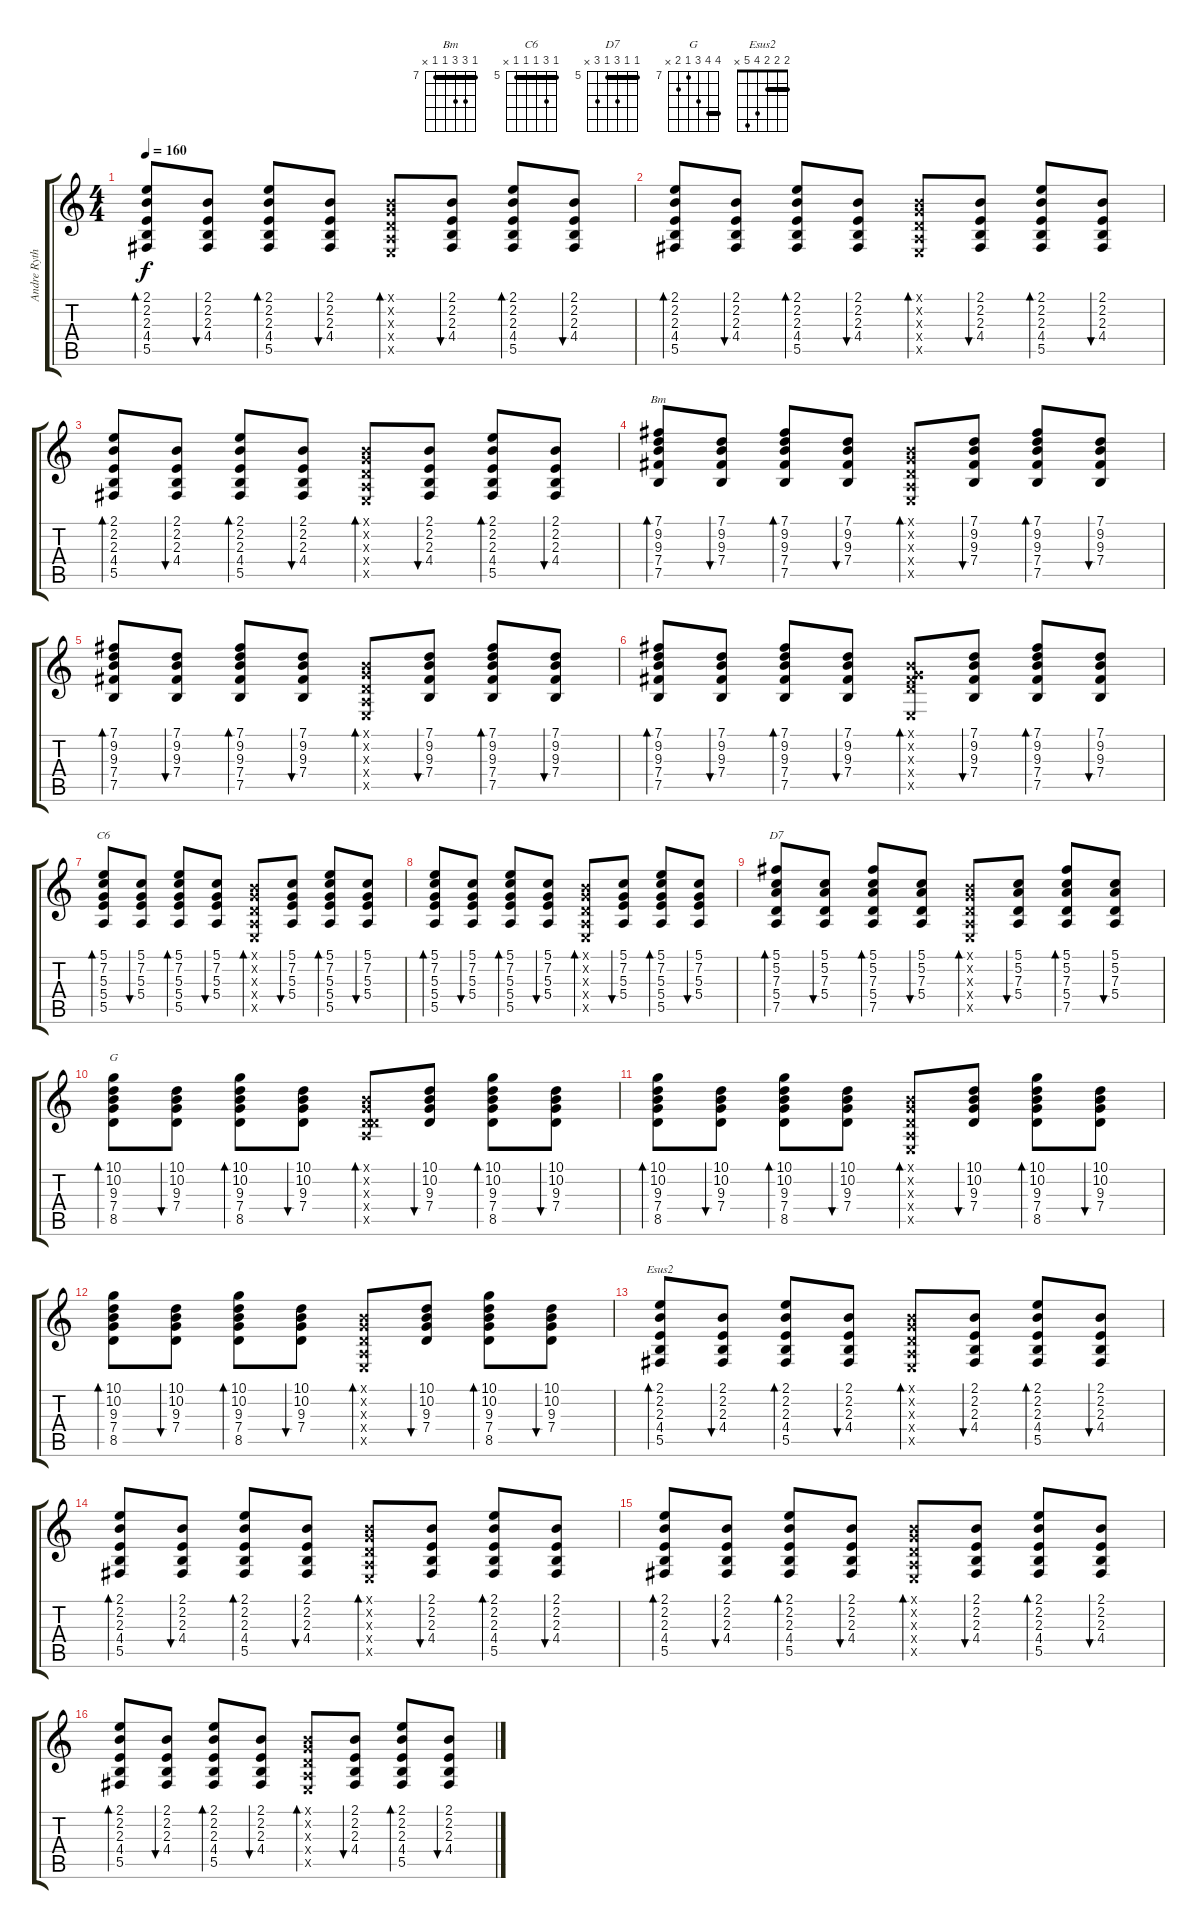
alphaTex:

\track ("Andre Rythm" "Andre Ryth") {instrument acousticguitarnylon}
\staff {score tabs}
\tuning (E2 A2 D3 G3 B3 E4) {hide}
\chord ("Bm" 7 9 9 7 7 x) {firstfret 7 barre 7}
\chord ("C6" 5 7 5 5 5 x) {firstfret 5 barre 5}
\chord ("D7" 5 5 7 5 7 x) {firstfret 5 barre 5}
\chord ("G" 10 10 9 7 8 x) {firstfret 7 barre 10}
\chord ("Esus2" 2 2 2 4 5 x) {barre 2}
\ts (4 4)
\tempo 160
\clef g2
\ks c
(2.1 2.2 2.3 4.4 5.5).8{bd 60 dy f} (2.1 2.2 2.3 4.4).8{bu 60} (2.1 2.2 2.3 4.4 5.5).8{bd 60} (2.1 2.2 2.3 4.4).8{bu 60} (0.1{x} 0.2{x} 0.3{x} 0.4{x} 0.5{x}).8{bd 60} (2.1 2.2 2.3 4.4).8{bu 60} (2.1 2.2 2.3 4.4 5.5).8{bd 60} (2.1 2.2 2.3 4.4).8{bu 60} |
(2.1 2.2 2.3 4.4 5.5).8{bd 60} (2.1 2.2 2.3 4.4).8{bu 60} (2.1 2.2 2.3 4.4 5.5).8{bd 60} (2.1 2.2 2.3 4.4).8{bu 60} (0.1{x} 0.2{x} 0.3{x} 0.4{x} 0.5{x}).8{bd 60} (2.1 2.2 2.3 4.4).8{bu 60} (2.1 2.2 2.3 4.4 5.5).8{bd 60} (2.1 2.2 2.3 4.4).8{bu 60} |
(2.1 2.2 2.3 4.4 5.5).8{bd 60} (2.1 2.2 2.3 4.4).8{bu 60} (2.1 2.2 2.3 4.4 5.5).8{bd 60} (2.1 2.2 2.3 4.4).8{bu 60} (0.1{x} 0.2{x} 0.3{x} 0.4{x} 0.5{x}).8{bd 60} (2.1 2.2 2.3 4.4).8{bu 60} (2.1 2.2 2.3 4.4 5.5).8{bd 60} (2.1 2.2 2.3 4.4).8{bu 60} |
(7.1 9.2 9.3 7.4 7.5).8{bd 60 ch "Bm"} (7.1 9.2 9.3 7.4).8{bu 60} (7.1 9.2 9.3 7.4 7.5).8{bd 60} (7.1 9.2 9.3 7.4).8{bu 60} (0.1{x} 0.2{x} 0.3{x} 0.4{x} 0.5{x}).8{bd 60} (7.1 9.2 9.3 7.4).8{bu 60} (7.1 9.2 9.3 7.4 7.5).8{bd 60} (7.1 9.2 9.3 7.4).8{bu 60} |
(7.1 9.2 9.3 7.4 7.5).8{bd 60} (7.1 9.2 9.3 7.4).8{bu 60} (7.1 9.2 9.3 7.4 7.5).8{bd 60} (7.1 9.2 9.3 7.4).8{bu 60} (0.1{x} 0.2{x} 0.3{x} 0.4{x} 0.5{x}).8{bd 60} (7.1 9.2 9.3 7.4).8{bu 60} (7.1 9.2 9.3 7.4 7.5).8{bd 60} (7.1 9.2 9.3 7.4).8{bu 60} |
(7.1 9.2 9.3 7.4 7.5).8{bd 60} (7.1 9.2 9.3 7.4).8{bu 60} (7.1 9.2 9.3 7.4 7.5).8{bd 60} (7.1 9.2 9.3 7.4).8{bu 60} (0.1{x} 9.2{x} 0.3{x} 0.4{x} 0.5{x}).8{bd 60} (7.1 9.2 9.3 7.4).8{bu 60} (7.1 9.2 9.3 7.4 7.5).8{bd 60} (7.1 9.2 9.3 7.4).8{bu 60} |
(5.1 7.2 5.3 5.4 5.5).8{bd 60 ch "C6"} (5.1 7.2 5.3 5.4).8{bu 60} (5.1 7.2 5.3 5.4 5.5).8{bd 60} (5.1 7.2 5.3 5.4).8{bu 60} (0.1{x} 0.2{x} 0.3{x} 0.4{x} 0.5{x}).8{bd 60} (5.1 7.2 5.3 5.4).8{bu 60} (5.1 7.2 5.3 5.4 5.5).8{bd 60} (5.1 7.2 5.3 5.4).8{bu 60} |
(5.1 7.2 5.3 5.4 5.5).8{bd 60} (5.1 7.2 5.3 5.4).8{bu 60} (5.1 7.2 5.3 5.4 5.5).8{bd 60} (5.1 7.2 5.3 5.4).8{bu 60} (0.1{x} 0.2{x} 0.3{x} 0.4{x} 0.5{x}).8{bd 60} (5.1 7.2 5.3 5.4).8{bu 60} (5.1 7.2 5.3 5.4 5.5).8{bd 60} (5.1 7.2 5.3 5.4).8{bu 60} |
(5.1 5.2 7.3 5.4 7.5).8{bd 60 ch "D7"} (5.1 5.2 7.3 5.4).8{bu 60} (5.1 5.2 7.3 5.4 7.5).8{bd 60} (5.1 5.2 7.3 5.4).8{bu 60} (0.1{x} 0.2{x} 0.3{x} 0.4{x} 0.5{x}).8{bd 60} (5.1 5.2 7.3 5.4).8{bu 60} (5.1 5.2 7.3 5.4 7.5).8{bd 60} (5.1 5.2 7.3 5.4).8{bu 60} |
(10.1 10.2 9.3 7.4 8.5).8{bd 60 ch "G"} (10.1 10.2 9.3 7.4).8{bu 60} (10.1 10.2 9.3 7.4 8.5).8{bd 60} (10.1 10.2 9.3 7.4).8{bu 60} (10.1{x} 0.2{x} 0.3{x} 0.4{x} 0.5{x}).8{bd 60} (10.1 10.2 9.3 7.4).8{bu 60} (10.1 10.2 9.3 7.4 8.5).8{bd 60} (10.1 10.2 9.3 7.4).8{bu 60} |
(10.1 10.2 9.3 7.4 8.5).8{bd 60} (10.1 10.2 9.3 7.4).8{bu 60} (10.1 10.2 9.3 7.4 8.5).8{bd 60} (10.1 10.2 9.3 7.4).8{bu 60} (0.1{x} 0.2{x} 0.3{x} 0.4{x} 0.5{x}).8{bd 60} (10.1 10.2 9.3 7.4).8{bu 60} (10.1 10.2 9.3 7.4 8.5).8{bd 60} (10.1 10.2 9.3 7.4).8{bu 60} |
(10.1 10.2 9.3 7.4 8.5).8{bd 60} (10.1 10.2 9.3 7.4).8{bu 60} (10.1 10.2 9.3 7.4 8.5).8{bd 60} (10.1 10.2 9.3 7.4).8{bu 60} (0.1{x} 0.2{x} 0.3{x} 0.4{x} 0.5{x}).8{bd 60} (10.1 10.2 9.3 7.4).8{bu 60} (10.1 10.2 9.3 7.4 8.5).8{bd 60} (10.1 10.2 9.3 7.4).8{bu 60} |
(2.1 2.2 2.3 4.4 5.5).8{bd 60 ch "Esus2"} (2.1 2.2 2.3 4.4).8{bu 60} (2.1 2.2 2.3 4.4 5.5).8{bd 60} (2.1 2.2 2.3 4.4).8{bu 60} (0.1{x} 0.2{x} 0.3{x} 0.4{x} 0.5{x}).8{bd 60} (2.1 2.2 2.3 4.4).8{bu 60} (2.1 2.2 2.3 4.4 5.5).8{bd 60} (2.1 2.2 2.3 4.4).8{bu 60} |
(2.1 2.2 2.3 4.4 5.5).8{bd 60} (2.1 2.2 2.3 4.4).8{bu 60} (2.1 2.2 2.3 4.4 5.5).8{bd 60} (2.1 2.2 2.3 4.4).8{bu 60} (0.1{x} 0.2{x} 0.3{x} 0.4{x} 0.5{x}).8{bd 60} (2.1 2.2 2.3 4.4).8{bu 60} (2.1 2.2 2.3 4.4 5.5).8{bd 60} (2.1 2.2 2.3 4.4).8{bu 60} |
(2.1 2.2 2.3 4.4 5.5).8{bd 60} (2.1 2.2 2.3 4.4).8{bu 60} (2.1 2.2 2.3 4.4 5.5).8{bd 60} (2.1 2.2 2.3 4.4).8{bu 60} (0.1{x} 0.2{x} 0.3{x} 0.4{x} 0.5{x}).8{bd 60} (2.1 2.2 2.3 4.4).8{bu 60} (2.1 2.2 2.3 4.4 5.5).8{bd 60} (2.1 2.2 2.3 4.4).8{bu 60} |
(2.1 2.2 2.3 4.4 5.5).8{bd 60} (2.1 2.2 2.3 4.4).8{bu 60} (2.1 2.2 2.3 4.4 5.5).8{bd 60} (2.1 2.2 2.3 4.4).8{bu 60} (0.1{x} 0.2{x} 0.3{x} 0.4{x} 0.5{x}).8{bd 60} (2.1 2.2 2.3 4.4).8{bu 60} (2.1 2.2 2.3 4.4 5.5).8{bd 60} (2.1 2.2 2.3 4.4).8{bu 60}
